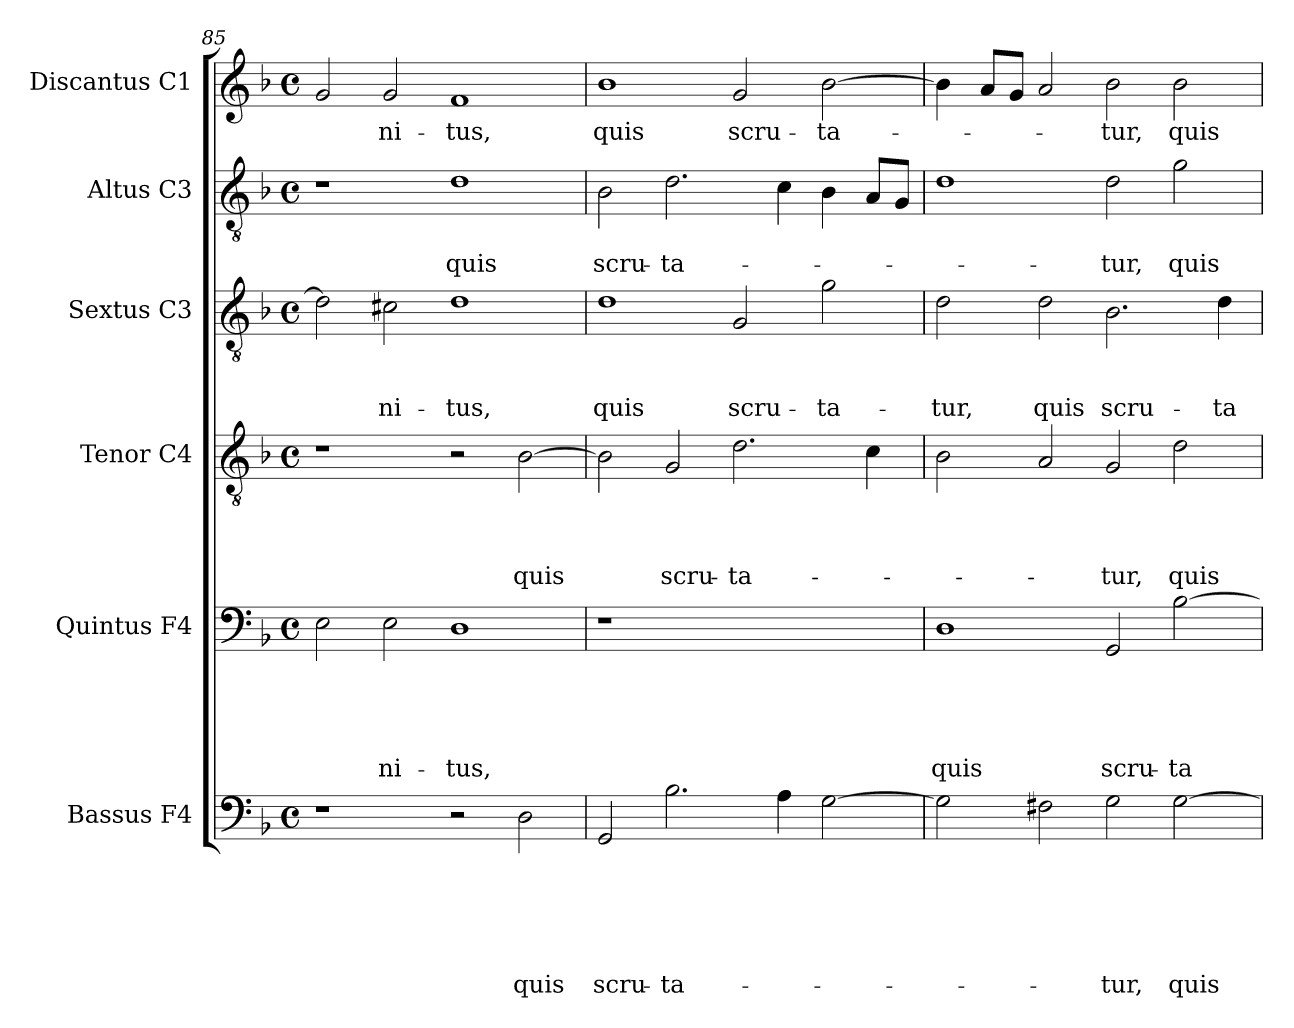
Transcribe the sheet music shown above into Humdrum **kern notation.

**kern	**text	**text	**text	**text	**text	**text	**kern	**text	**text	**text	**text	**text	**kern	**text	**text	**text	**text	**kern	**text	**text	**text	**kern	**text	**text	**kern	**text
*part6	*part6	*part6	*part6	*part6	*part6	*part6	*part5	*part5	*part5	*part5	*part5	*part5	*part4	*part4	*part4	*part4	*part4	*part3	*part3	*part3	*part3	*part2	*part2	*part2	*part1	*part1
*staff6	*staff6	*staff6	*staff6	*staff6	*staff6	*staff6	*staff5	*staff5	*staff5	*staff5	*staff5	*staff5	*staff4	*staff4	*staff4	*staff4	*staff4	*staff3	*staff3	*staff3	*staff3	*staff2	*staff2	*staff2	*staff1	*staff1
*I"Bassus F4	*	*	*	*	*	*	*I"Quintus F4	*	*	*	*	*	*I"Tenor C4	*	*	*	*	*I"Sextus C3	*	*	*	*I"Altus C3	*	*	*I"Discantus C1	*
*I'B	*	*	*	*	*	*	*	*	*	*	*	*	*I'T	*	*	*	*	*	*	*	*	*I'A	*	*	*I'C	*
*clefF4	*	*	*	*	*	*	*clefF4	*	*	*	*	*	*clefGv2	*	*	*	*	*clefGv2	*	*	*	*clefGv2	*	*	*clefG2	*
*k[b-]	*	*	*	*	*	*	*k[b-]	*	*	*	*	*	*k[b-]	*	*	*	*	*k[b-]	*	*	*	*k[b-]	*	*	*k[b-]	*
*F:	*	*	*	*	*	*	*F:	*	*	*	*	*	*F:	*	*	*	*	*F:	*	*	*	*F:	*	*	*F:	*
*M4/4	*	*	*	*	*	*	*M4/4	*	*	*	*	*	*M4/4	*	*	*	*	*M4/4	*	*	*	*M4/4	*	*	*M4/4	*
*met(c)	*	*	*	*	*	*	*met(c)	*	*	*	*	*	*met(c)	*	*	*	*	*met(c)	*	*	*	*met(c)	*	*	*met(c)	*
=85	=85	=85	=85	=85	=85	=85	=85	=85	=85	=85	=85	=85	=85	=85	=85	=85	=85	=85	=85	=85	=85	=85	=85	=85	=85	=85
1r	.	.	.	.	.	.	2E\	.	.	.	.	.	1r	.	.	.	.	2d\]	.	.	.	1r	.	.	2g/	.
!	!	!	!	!	!	!	!	!	!	!	!	!LO:LY:b	!	!	!	!	!	!	!	!	!LO:LY:b	!	!	!	!	!LO:LY:b
.	.	.	.	.	.	.	2E\	.	.	.	.	-ni-	.	.	.	.	.	2c#X\	.	.	-ni-	.	.	.	2g/	-ni-
!	!	!	!	!	!	!	!	!	!	!	!	!LO:LY:b	!	!	!	!	!	!	!	!	!LO:LY:b	!	!	!LO:LY:b	!	!LO:LY:b
2r	.	.	.	.	.	.	1D	.	.	.	.	-tus,	2r	.	.	.	.	1d	.	.	-tus,	1d	.	quis	1f	-tus,
!	!	!	!	!	!	!LO:LY:b	!	!	!	!	!	!	!	!	!	!	!LO:LY:b	!	!	!	!	!	!	!	!	!
2D\	.	.	.	.	.	quis	.	.	.	.	.	.	[2B-\	.	.	.	quis	.	.	.	.	.	.	.	.	.
=86	=86	=86	=86	=86	=86	=86	=86	=86	=86	=86	=86	=86	=86	=86	=86	=86	=86	=86	=86	=86	=86	=86	=86	=86	=86	=86
!	!	!	!	!	!	!LO:LY:b	!	!	!	!	!	!	!	!	!	!	!	!	!	!	!LO:LY:b	!	!	!LO:LY:b	!	!LO:LY:b
2GG/	.	.	.	.	.	scru-	1r	.	.	.	.	.	2B-\]	.	.	.	.	1d	.	.	quis	2B-\	.	scru-	1b-	quis
!	!	!	!	!	!	!LO:LY:b	!	!	!	!	!	!	!	!	!	!	!LO:LY:b	!	!	!	!	!	!	!LO:LY:b	!	!
2.B-\	.	.	.	.	.	-ta-	.	.	.	.	.	.	2G/	.	.	.	scru-	.	.	.	.	2.d\	.	-ta-	.	.
!	!	!	!	!	!	!	!	!	!	!	!	!	!	!	!	!	!LO:LY:b	!	!	!	!LO:LY:b	!	!	!	!	!LO:LY:b
.	.	.	.	.	.	.	1ryy	.	.	.	.	.	2.d\	.	.	.	-ta-	2G/	.	.	scru-	.	.	.	2g/	scru-
4A\	.	.	.	.	.	.	.	.	.	.	.	.	.	.	.	.	.	.	.	.	.	4c\	.	.	.	.
!	!	!	!	!	!	!	!	!	!	!	!	!	!	!	!	!	!	!	!	!	!LO:LY:b	!	!	!	!	!LO:LY:b
[2G\	.	.	.	.	.	.	.	.	.	.	.	.	.	.	.	.	.	2g\	.	.	-ta-	4B-\	.	.	[2b-\	-ta-
.	.	.	.	.	.	.	.	.	.	.	.	.	4c\	.	.	.	.	.	.	.	.	8A/L	.	.	.	.
.	.	.	.	.	.	.	.	.	.	.	.	.	.	.	.	.	.	.	.	.	.	8G/J	.	.	.	.
=87	=87	=87	=87	=87	=87	=87	=87	=87	=87	=87	=87	=87	=87	=87	=87	=87	=87	=87	=87	=87	=87	=87	=87	=87	=87	=87
!	!	!	!	!	!	!	!	!	!	!	!	!LO:LY:b	!	!	!	!	!	!	!	!	!LO:LY:b	!	!	!	!	!
2G\]	.	.	.	.	.	.	1D	.	.	.	.	quis	2B-\	.	.	.	.	2d\	.	.	-tur,	1d	.	.	4b-\]	.
.	.	.	.	.	.	.	.	.	.	.	.	.	.	.	.	.	.	.	.	.	.	.	.	.	8a/L	.
.	.	.	.	.	.	.	.	.	.	.	.	.	.	.	.	.	.	.	.	.	.	.	.	.	8g/J	.
!	!	!	!	!	!	!	!	!	!	!	!	!	!	!	!	!	!	!	!	!	!LO:LY:b	!	!	!	!	!
2F#X\	.	.	.	.	.	.	.	.	.	.	.	.	2A/	.	.	.	.	2d\	.	.	quis	.	.	.	2a/	.
!	!	!	!	!	!	!LO:LY:b	!	!	!	!	!	!LO:LY:b	!	!	!	!	!LO:LY:b	!	!	!	!LO:LY:b	!	!	!LO:LY:b	!	!LO:LY:b
2G\	.	.	.	.	.	-tur,	2GG/	.	.	.	.	scru-	2G/	.	.	.	-tur,	2.B-\	.	.	scru-	2d\	.	-tur,	2b-\	-tur,
!	!	!	!	!	!	!LO:LY:b	!	!	!	!	!	!LO:LY:b	!	!	!	!	!LO:LY:b	!	!	!	!	!	!	!LO:LY:b	!	!LO:LY:b
[2G\	.	.	.	.	.	quis	[2B-\	.	.	.	.	-ta-	2d\	.	.	.	quis	.	.	.	.	2g\	.	quis	2b-\	quis
!	!	!	!	!	!	!	!	!	!	!	!	!	!	!	!	!	!	!	!	!	!LO:LY:b	!	!	!	!	!
.	.	.	.	.	.	.	.	.	.	.	.	.	.	.	.	.	.	4d\	.	.	-ta-	.	.	.	.	.
=	=	=	=	=	=	=	=	=	=	=	=	=	=	=	=	=	=	=	=	=	=	=	=	=	=	=
*-	*-	*-	*-	*-	*-	*-	*-	*-	*-	*-	*-	*-	*-	*-	*-	*-	*-	*-	*-	*-	*-	*-	*-	*-	*-	*-
